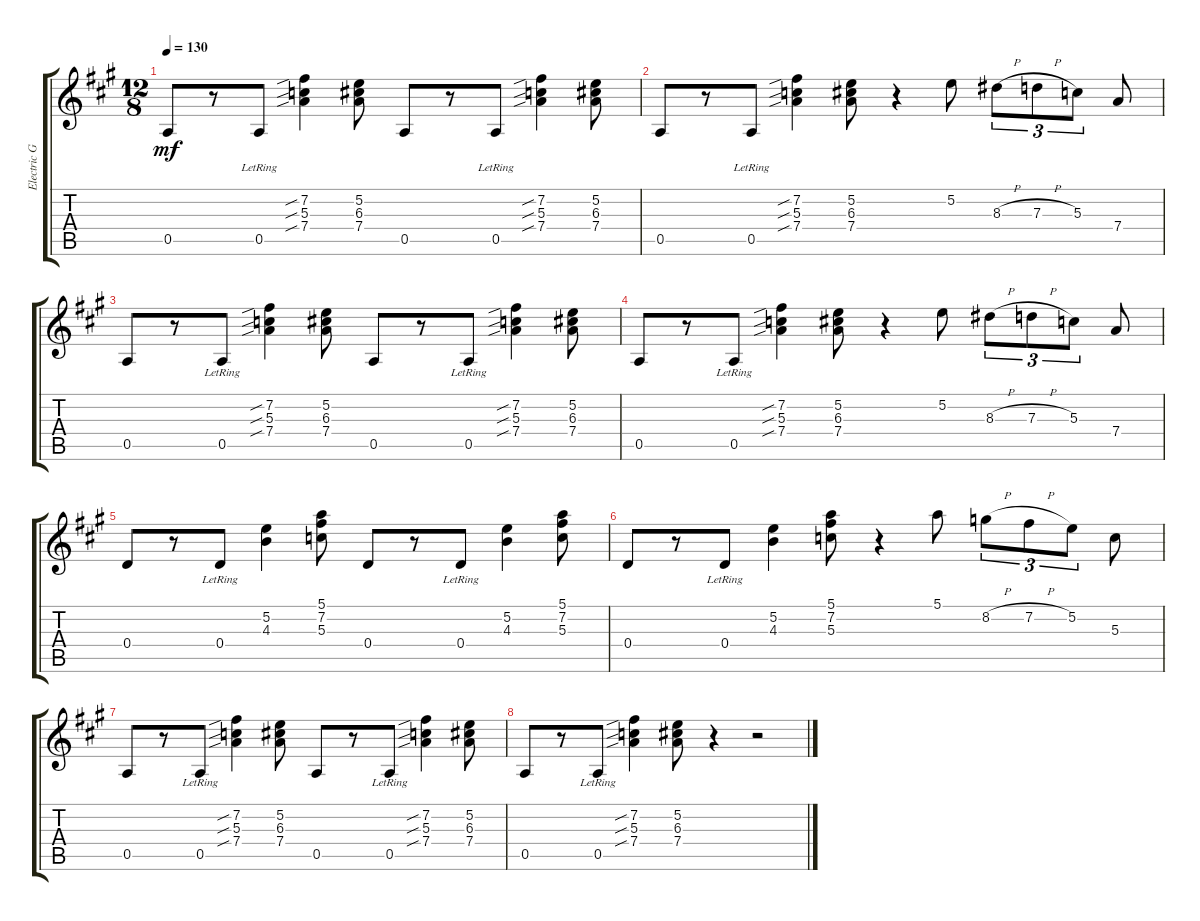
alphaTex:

\track ("Electric Guitar" "Electric G") {instrument electricguitarclean}
\staff {score tabs}
\tuning (E4 B3 G3 D3 A2 E2) {hide}
\ts (12 8)
\tempo 130
\clef g2
\ks a
0.5.8{dy mf instrument electricguitarclean} r.8 0.5{lr}.8 (7.2{sib} 5.3{sib} 7.4{sib}).4 (5.2 6.3 7.4).8 0.5.8 r.8 0.5{lr}.8 (7.2{sib} 5.3{sib} 7.4{sib}).4 (5.2 6.3 7.4).8 |
0.5.8 r.8 0.5{lr}.8 (7.2{sib} 5.3{sib} 7.4{sib}).4 (5.2 6.3 7.4).8 r.4 5.2.8 8.3{h}.8{tu (3 2)} 7.3{h}.8{tu (3 2)} 5.3.8{tu (3 2)} 7.4.8 |
0.5.8 r.8 0.5{lr}.8 (7.2{sib} 5.3{sib} 7.4{sib}).4 (5.2 6.3 7.4).8 0.5.8 r.8 0.5{lr}.8 (7.2{sib} 5.3{sib} 7.4{sib}).4 (5.2 6.3 7.4).8 |
0.5.8 r.8 0.5{lr}.8 (7.2{sib} 5.3{sib} 7.4{sib}).4 (5.2 6.3 7.4).8 r.4 5.2.8 8.3{h}.8{tu (3 2)} 7.3{h}.8{tu (3 2)} 5.3.8{tu (3 2)} 7.4.8 |
0.4.8 r.8 0.4{lr}.8 (5.2 4.3).4 (5.1 7.2 5.3).8 0.4.8 r.8 0.4{lr}.8 (5.2 4.3).4 (5.1 7.2 5.3).8 |
0.4.8 r.8 0.4{lr}.8 (5.2 4.3).4 (5.1 7.2 5.3).8 r.4 5.1.8 8.2{h}.8{tu (3 2)} 7.2{h}.8{tu (3 2)} 5.2.8{tu (3 2)} 5.3.8 |
0.5.8 r.8 0.5{lr}.8 (7.2{sib} 5.3{sib} 7.4{sib}).4 (5.2 6.3 7.4).8 0.5.8 r.8 0.5{lr}.8 (7.2{sib} 5.3{sib} 7.4{sib}).4 (5.2 6.3 7.4).8 |
0.5.8 r.8 0.5{lr}.8 (7.2{sib} 5.3{sib} 7.4{sib}).4 (5.2 6.3 7.4).8 r.4 r.2
